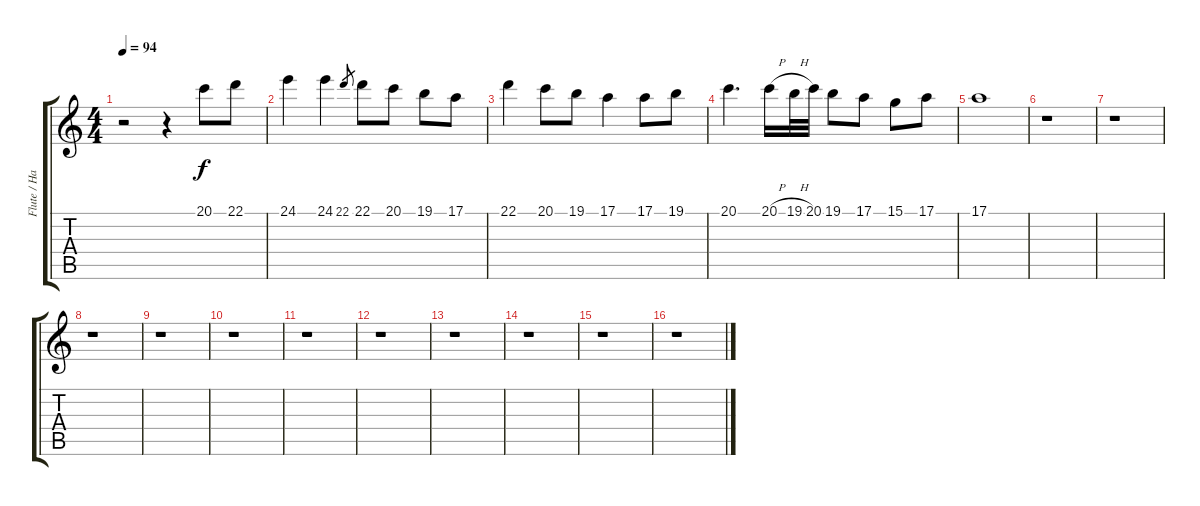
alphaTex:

\track ("Flute / Harp" "Flute / Ha") {instrument flute}
\staff {score tabs}
\tuning (E4 B3 G3 D3 A2 E2) {hide}
\ts (4 4)
\tempo 94
\clef g2
\ks c
r.2{dy f instrument flute} r.4 20.1.8 22.1.8 |
24.1.4 24.1.4 22.1.8{gr} 22.1.8 20.1.8 19.1.8 17.1.8 |
22.1.4 20.1.8 19.1.8 17.1.4 17.1.8 19.1.8 |
20.1.4{d} 20.1{h}.16 19.1{h}.32 20.1.32 19.1.8 17.1.8 15.1.8 17.1.8 |
17.1.1 |
r.1 |
r.1 |
r.1 |
r.1 |
r.1 |
r.1 |
r.1 |
r.1 |
r.1 |
r.1 |
r.1
